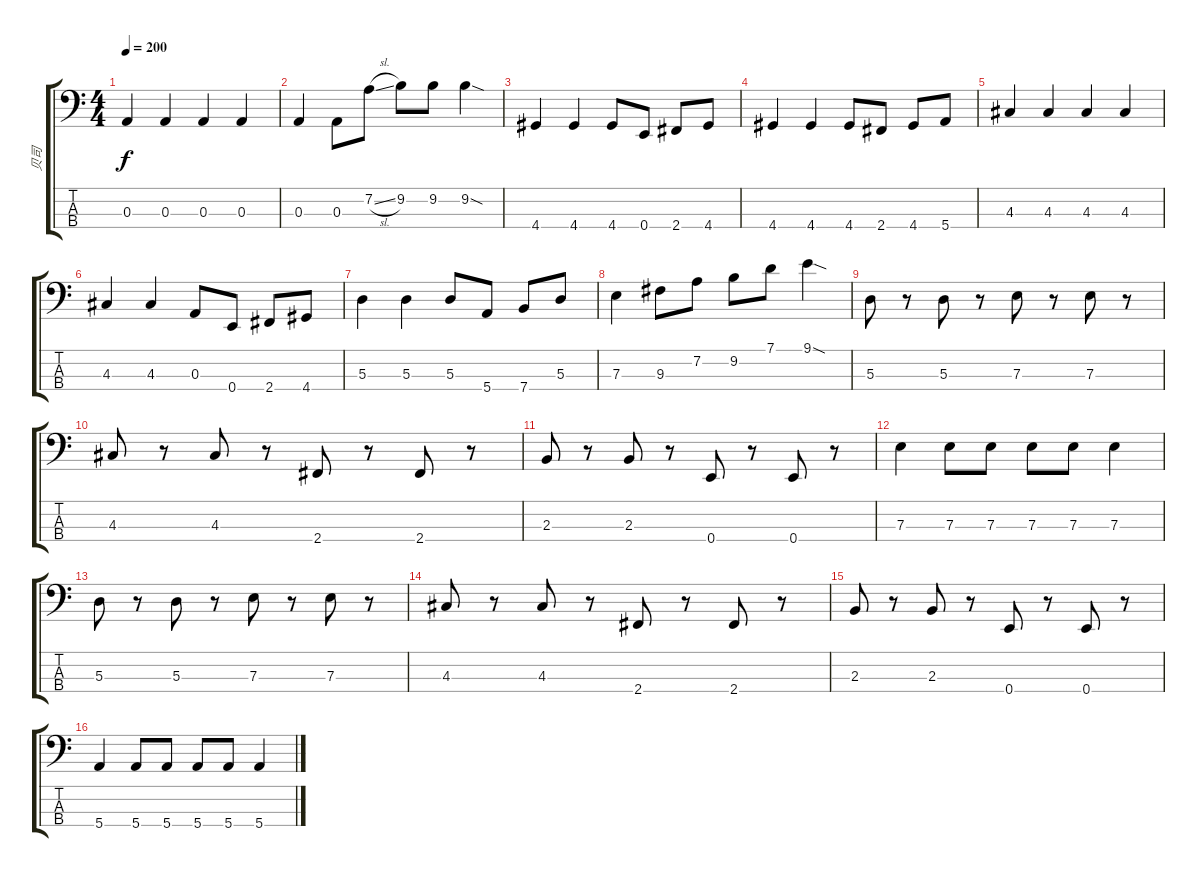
\track ("贝司" "贝司") {instrument electricbassfinger}
\staff {score tabs}
\tuning (G2 D2 A1 E1) {hide}
\ts (4 4)
\tempo 200
\clef f4
\ks c
0.3.4{dy f} 0.3.4 0.3.4 0.3.4 |
0.3.4 0.3.8 7.2{sl}.8 9.2.8 9.2.8 9.2{sod}.4 |
4.4.4 4.4.4 4.4.8 0.4.8 2.4.8 4.4.8 |
4.4.4 4.4.4 4.4.8 2.4.8 4.4.8 5.4.8 |
4.3.4 4.3.4 4.3.4 4.3.4 |
4.3.4 4.3.4 0.3.8 0.4.8 2.4.8 4.4.8 |
5.3.4 5.3.4 5.3.8 5.4.8 7.4.8 5.3.8 |
7.3.4 9.3.8 7.2.8 9.2.8 7.1.8 9.1{sod}.4 |
5.3.8 r.8 5.3.8 r.8 7.3.8 r.8 7.3.8 r.8 |
4.3.8 r.8 4.3.8 r.8 2.4.8 r.8 2.4.8 r.8 |
2.3.8 r.8 2.3.8 r.8 0.4.8 r.8 0.4.8 r.8 |
7.3.4 7.3.8 7.3.8 7.3.8 7.3.8 7.3.4 |
5.3.8 r.8 5.3.8 r.8 7.3.8 r.8 7.3.8 r.8 |
4.3.8 r.8 4.3.8 r.8 2.4.8 r.8 2.4.8 r.8 |
2.3.8 r.8 2.3.8 r.8 0.4.8 r.8 0.4.8 r.8 |
5.4.4 5.4.8 5.4.8 5.4.8 5.4.8 5.4.4
